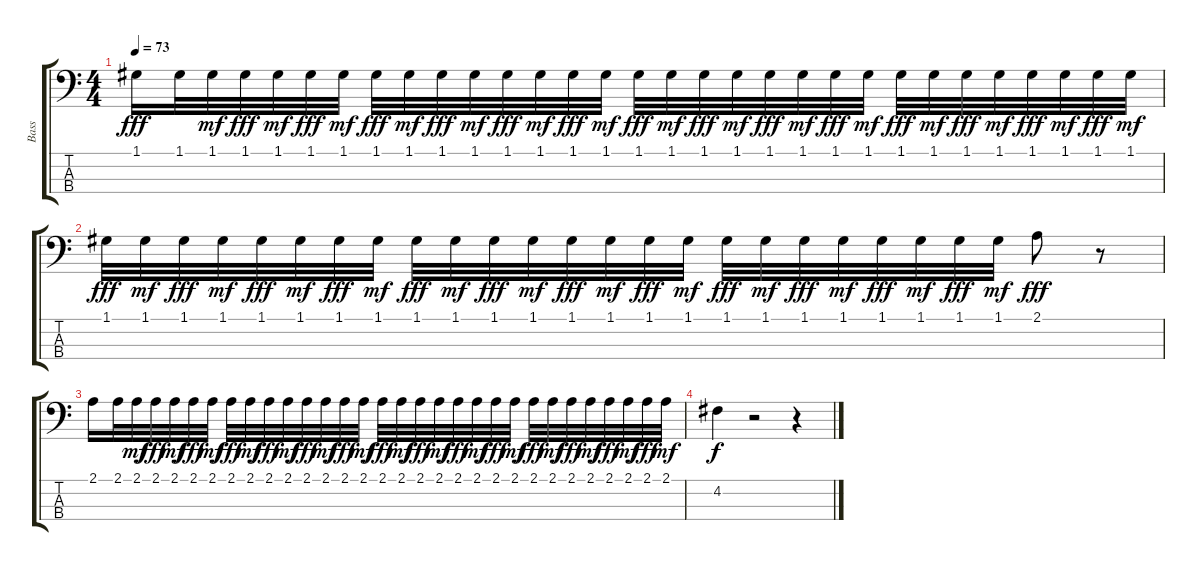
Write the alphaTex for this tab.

\track ("Bass" "Bass") {instrument electricbassfinger}
\staff {score tabs}
\tuning (G2 D2 A1 E1) {hide}
\ts (4 4)
\tempo 73
\clef f4
\ks c
1.1.16{dy fff} 1.1.32 1.1.32{dy mf} 1.1.32{dy fff} 1.1.32{dy mf} 1.1.32{dy fff} 1.1.32{dy mf} 1.1.32{dy fff} 1.1.32{dy mf} 1.1.32{dy fff} 1.1.32{dy mf} 1.1.32{dy fff} 1.1.32{dy mf} 1.1.32{dy fff} 1.1.32{dy mf} 1.1.32{dy fff} 1.1.32{dy mf} 1.1.32{dy fff} 1.1.32{dy mf} 1.1.32{dy fff} 1.1.32{dy mf} 1.1.32{dy fff} 1.1.32{dy mf} 1.1.32{dy fff} 1.1.32{dy mf} 1.1.32{dy fff} 1.1.32{dy mf} 1.1.32{dy fff} 1.1.32{dy mf} 1.1.32{dy fff} 1.1.32{dy mf} |
1.1.32{dy fff} 1.1.32{dy mf} 1.1.32{dy fff} 1.1.32{dy mf} 1.1.32{dy fff} 1.1.32{dy mf} 1.1.32{dy fff} 1.1.32{dy mf} 1.1.32{dy fff} 1.1.32{dy mf} 1.1.32{dy fff} 1.1.32{dy mf} 1.1.32{dy fff} 1.1.32{dy mf} 1.1.32{dy fff} 1.1.32{dy mf} 1.1.32{dy fff} 1.1.32{dy mf} 1.1.32{dy fff} 1.1.32{dy mf} 1.1.32{dy fff} 1.1.32{dy mf} 1.1.32{dy fff} 1.1.32{dy mf} 2.1.8{dy fff} r.8 |
2.1.16 2.1.32 2.1.32{dy mf} 2.1.32{dy fff} 2.1.32{dy mf} 2.1.32{dy fff} 2.1.32{dy mf} 2.1.32{dy fff} 2.1.32{dy mf} 2.1.32{dy fff} 2.1.32{dy mf} 2.1.32{dy fff} 2.1.32{dy mf} 2.1.32{dy fff} 2.1.32{dy mf} 2.1.32{dy fff} 2.1.32{dy mf} 2.1.32{dy fff} 2.1.32{dy mf} 2.1.32{dy fff} 2.1.32{dy mf} 2.1.32{dy fff} 2.1.32{dy mf} 2.1.32{dy fff} 2.1.32{dy mf} 2.1.32{dy fff} 2.1.32{dy mf} 2.1.32{dy fff} 2.1.32{dy mf} 2.1.32{dy fff} 2.1.32{dy mf} |
4.2.4{dy f} r.2 r.4
